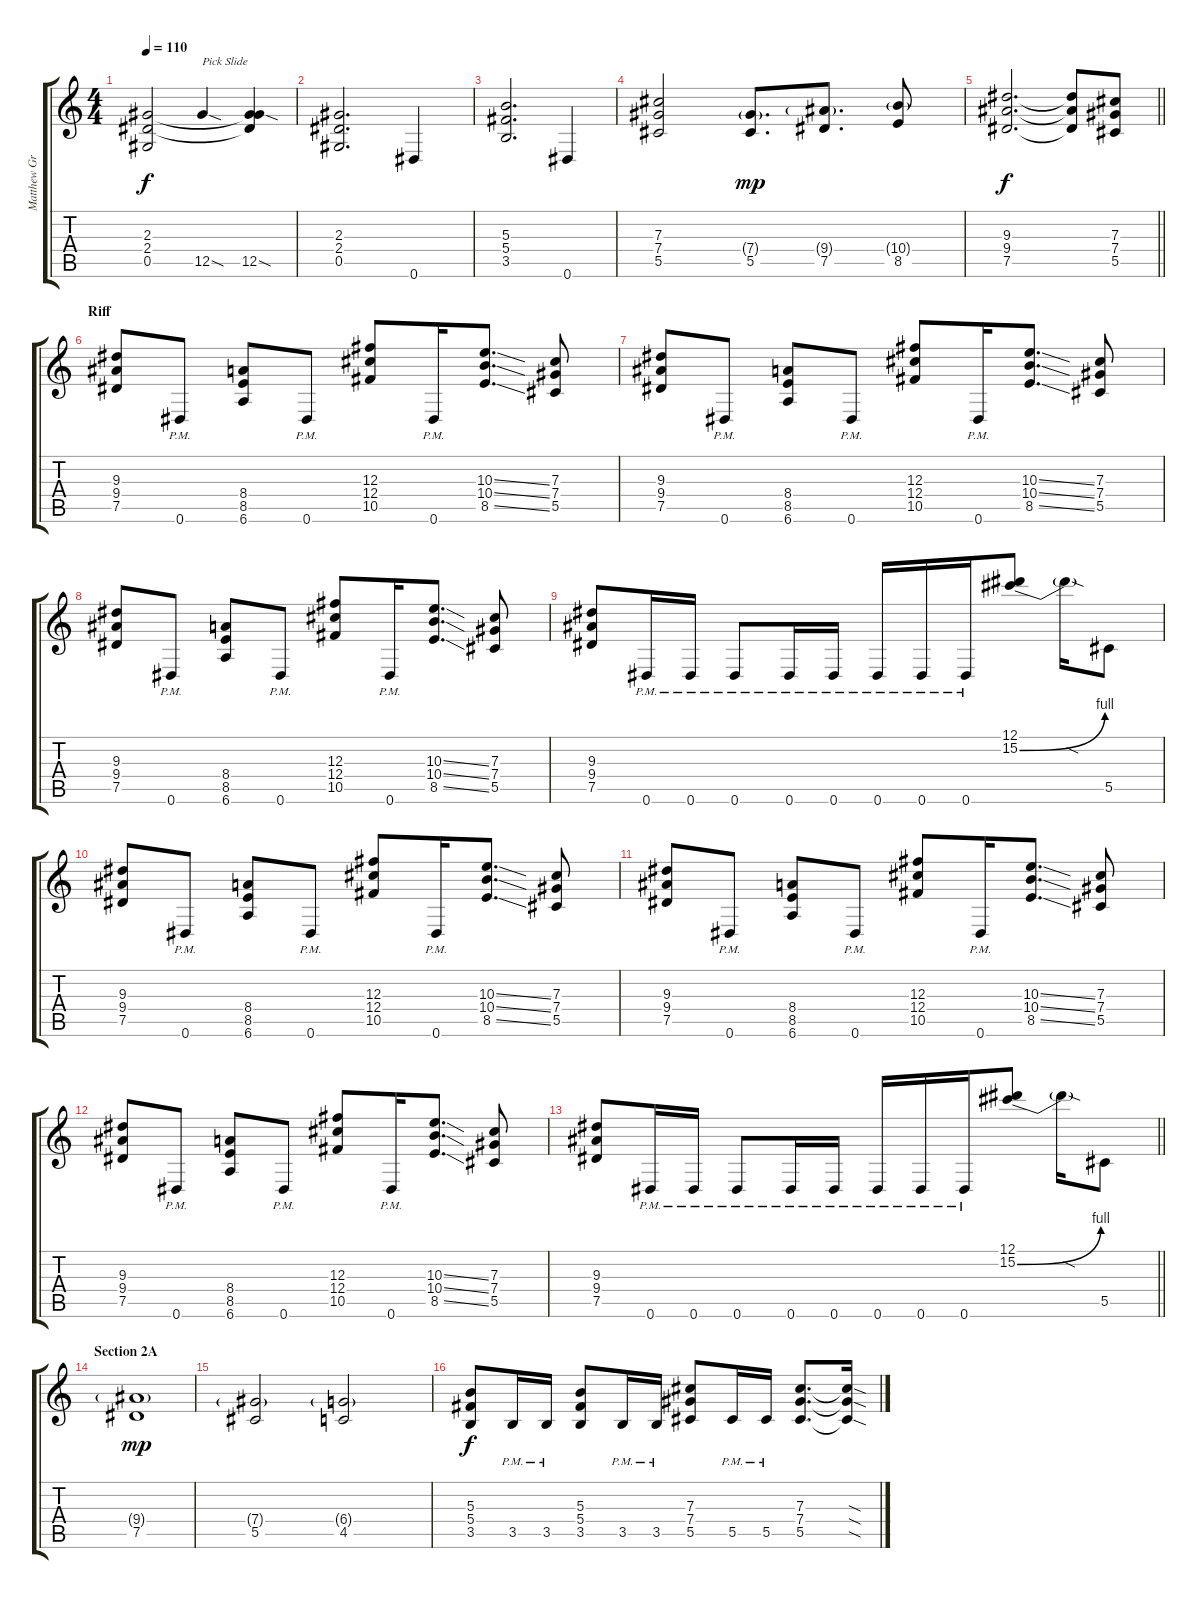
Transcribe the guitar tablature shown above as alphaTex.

\track ("Matthew Greywolf - Guitar 2" "Matthew Gr") {instrument overdrivenguitar}
\staff {score tabs}
\tuning (Eb4 Bb3 Gb3 Db3 Ab2 Eb2) {hide}
\ts (4 4)
\tempo 110
\clef g2
\ks c
(2.3 2.4 0.5).2{dy f} 12.5{sod}.4{txt "Pick Slide"} (2.3{t} 2.4{t} 12.5{sod}).4 |
(2.3 2.4 0.5).2{d} 0.6.4 |
(5.3 5.4 3.5).2{d} 0.6.4 |
(7.3 7.4 5.5).2 (7.4{g} 5.5).8{d dy mp} (9.4{g} 7.5).8{d} (10.4{g} 8.5).8 |
\barLineRight lightlight
(9.3 9.4 7.5).2{d dy f} (9.3{t} 9.4{t} 7.5{t}).8 (7.3 7.4 5.5).8 |
\section ("" "Riff")
(9.3 9.4 7.5).8 0.6{pm}.8 (8.4 8.5 6.6).8 0.6{pm}.8 (12.3 12.4 10.5).8 0.6{pm}.16 (10.3{ss} 10.4{ss} 8.5{ss}).8{d} (7.3 7.4 5.5).8 |
(9.3 9.4 7.5).8 0.6{pm}.8 (8.4 8.5 6.6).8 0.6{pm}.8 (12.3 12.4 10.5).8 0.6{pm}.16 (10.3{ss} 10.4{ss} 8.5{ss}).8{d} (7.3 7.4 5.5).8 |
(9.3 9.4 7.5).8 0.6{pm}.8 (8.4 8.5 6.6).8 0.6{pm}.8 (12.3 12.4 10.5).8 0.6{pm}.16 (10.3{ss} 10.4{ss} 8.5{ss}).8{d} (7.3 7.4 5.5).8 |
(9.3 9.4 7.5).8 0.6{pm}.16 0.6{pm}.16 0.6{pm}.8 0.6{pm}.16 0.6{pm}.16 0.6{pm}.16 0.6{pm}.16 0.6{pm}.16 (12.1 15.2{be (bend 0 0 60 4)}).8 15.2{sod t}.16 5.5.8 |
(9.3 9.4 7.5).8 0.6{pm}.8 (8.4 8.5 6.6).8 0.6{pm}.8 (12.3 12.4 10.5).8 0.6{pm}.16 (10.3{ss} 10.4{ss} 8.5{ss}).8{d} (7.3 7.4 5.5).8 |
(9.3 9.4 7.5).8 0.6{pm}.8 (8.4 8.5 6.6).8 0.6{pm}.8 (12.3 12.4 10.5).8 0.6{pm}.16 (10.3{ss} 10.4{ss} 8.5{ss}).8{d} (7.3 7.4 5.5).8 |
(9.3 9.4 7.5).8 0.6{pm}.8 (8.4 8.5 6.6).8 0.6{pm}.8 (12.3 12.4 10.5).8 0.6{pm}.16 (10.3{ss} 10.4{ss} 8.5{ss}).8{d} (7.3 7.4 5.5).8 |
\barLineRight lightlight
(9.3 9.4 7.5).8 0.6{pm}.16 0.6{pm}.16 0.6{pm}.8 0.6{pm}.16 0.6{pm}.16 0.6{pm}.16 0.6{pm}.16 0.6{pm}.16 (12.1 15.2{be (bend 0 0 60 4)}).8 15.2{sod t}.16 5.5.8 |
\section ("" "Section 2A")
(9.4{g} 7.5).1{dy mp} |
(7.4{g} 5.5).2 (6.4{g} 4.5).2 |
(5.3 5.4 3.5).8{dy f} 3.5{pm}.16 3.5{pm}.16 (5.3 5.4 3.5).8 3.5{pm}.16 3.5{pm}.16 (7.3 7.4 5.5).8 5.5{pm}.16 5.5{pm}.16 (7.3 7.4 5.5).8{d} (7.3{sod t} 7.4{sod t} 5.5{sod t}).16
